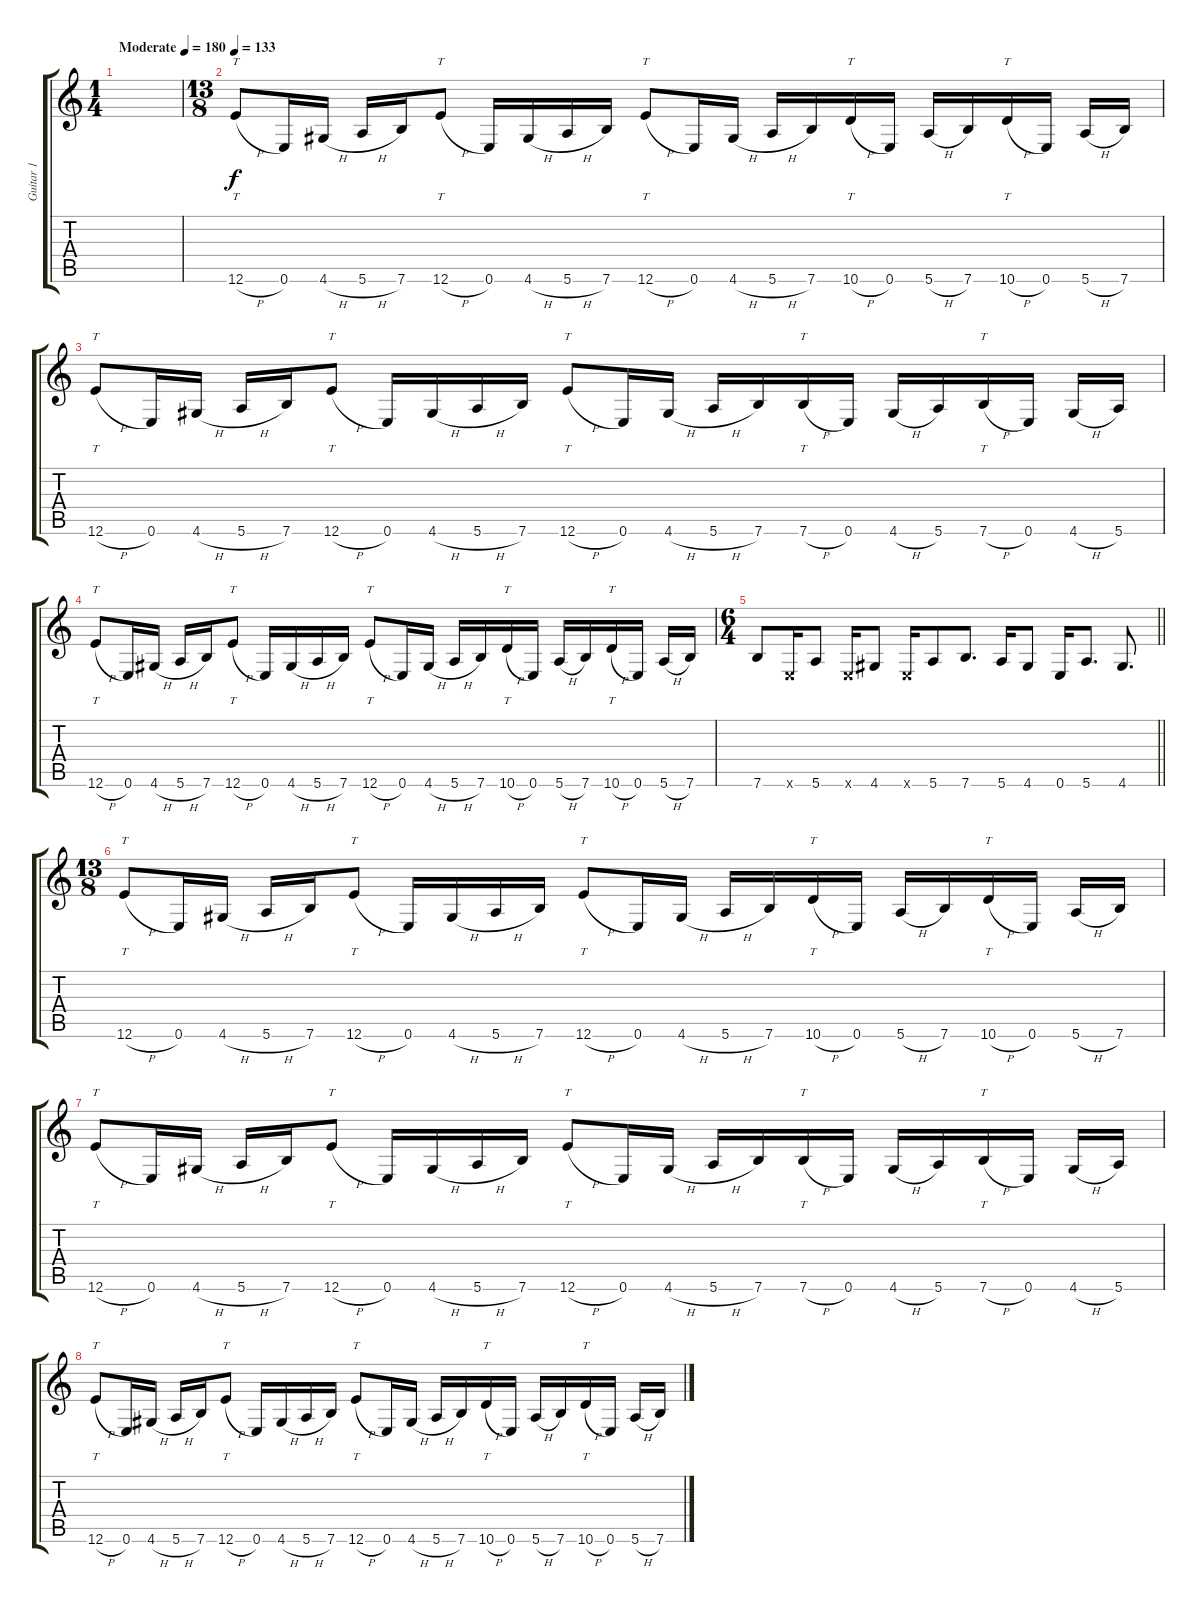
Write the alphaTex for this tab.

\track ("Guitar 1" "Guitar 1") {instrument distortionguitar}
\staff {score tabs}
\tuning (E4 B3 G3 D3 A2 E2) {hide}
\ts (1 4)
\tempo (180 "Moderate")
\clef g2
\ks c
|
\ts (13 8)
\tempo 133
12.6{h}.8{tt} 0.6.16 4.6{h}.16 5.6{h}.16 7.6.16 12.6{h}.8{tt} 0.6.16 4.6{h}.16 5.6{h}.16 7.6.16 12.6{h}.8{tt} 0.6.16 4.6{h}.16 5.6{h}.16 7.6.16 10.6{h}.16{tt} 0.6.16 5.6{h}.16 7.6.16 10.6{h}.16{tt} 0.6.16 5.6{h}.16 7.6.16 |
12.6{h}.8{tt} 0.6.16 4.6{h}.16 5.6{h}.16 7.6.16 12.6{h}.8{tt} 0.6.16 4.6{h}.16 5.6{h}.16 7.6.16 12.6{h}.8{tt} 0.6.16 4.6{h}.16 5.6{h}.16 7.6.16 7.6{h}.16{tt} 0.6.16 4.6{h}.16 5.6.16 7.6{h}.16{tt} 0.6.16 4.6{h}.16 5.6.16 |
12.6{h}.8{tt} 0.6.16 4.6{h}.16 5.6{h}.16 7.6.16 12.6{h}.8{tt} 0.6.16 4.6{h}.16 5.6{h}.16 7.6.16 12.6{h}.8{tt} 0.6.16 4.6{h}.16 5.6{h}.16 7.6.16 10.6{h}.16{tt} 0.6.16 5.6{h}.16 7.6.16 10.6{h}.16{tt} 0.6.16 5.6{h}.16 7.6.16 |
\ts (6 4)
\barLineRight lightlight
7.6.8 0.6{x}.16 5.6.8 0.6{x}.16 4.6.8 0.6{x}.16 5.6.8 7.6.8{d} 5.6.16 4.6.8 0.6.16 5.6.8{d} 4.6.8{d} |
\ts (13 8)
12.6{h}.8{tt} 0.6.16 4.6{h}.16 5.6{h}.16 7.6.16 12.6{h}.8{tt} 0.6.16 4.6{h}.16 5.6{h}.16 7.6.16 12.6{h}.8{tt} 0.6.16 4.6{h}.16 5.6{h}.16 7.6.16 10.6{h}.16{tt} 0.6.16 5.6{h}.16 7.6.16 10.6{h}.16{tt} 0.6.16 5.6{h}.16 7.6.16 |
12.6{h}.8{tt} 0.6.16 4.6{h}.16 5.6{h}.16 7.6.16 12.6{h}.8{tt} 0.6.16 4.6{h}.16 5.6{h}.16 7.6.16 12.6{h}.8{tt} 0.6.16 4.6{h}.16 5.6{h}.16 7.6.16 7.6{h}.16{tt} 0.6.16 4.6{h}.16 5.6.16 7.6{h}.16{tt} 0.6.16 4.6{h}.16 5.6.16 |
12.6{h}.8{tt} 0.6.16 4.6{h}.16 5.6{h}.16 7.6.16 12.6{h}.8{tt} 0.6.16 4.6{h}.16 5.6{h}.16 7.6.16 12.6{h}.8{tt} 0.6.16 4.6{h}.16 5.6{h}.16 7.6.16 10.6{h}.16{tt} 0.6.16 5.6{h}.16 7.6.16 10.6{h}.16{tt} 0.6.16 5.6{h}.16 7.6.16
